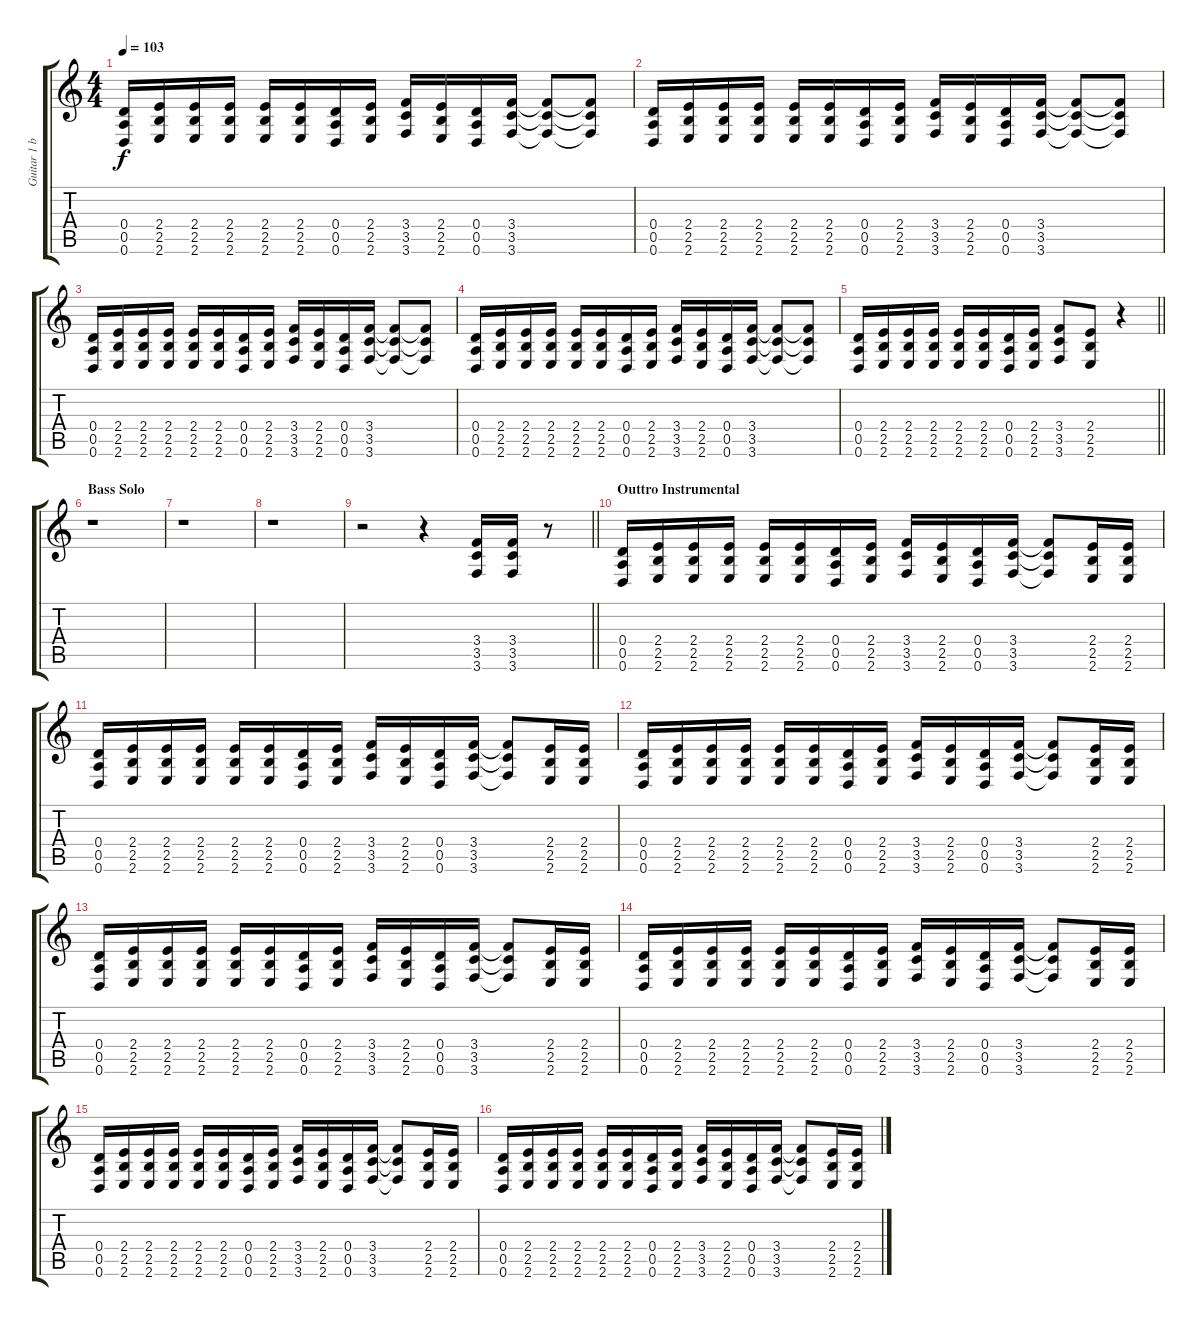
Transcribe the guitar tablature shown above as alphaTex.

\track ("Guitar 1 b" "Guitar 1 b") {instrument overdrivenguitar}
\staff {score tabs}
\tuning (E4 B3 G3 D3 A2 D2) {hide}
\ts (4 4)
\tempo 103
\clef g2
\ks c
(0.4 0.5 0.6).16{dy f} (2.4 2.5 2.6).16 (2.4 2.5 2.6).16 (2.4 2.5 2.6).16 (2.4 2.5 2.6).16 (2.4 2.5 2.6).16 (0.4 0.5 0.6).16 (2.4 2.5 2.6).16 (3.4 3.5 3.6).16 (2.4 2.5 2.6).16 (0.4 0.5 0.6).16 (3.4 3.5 3.6).16 (3.4{t} 3.5{t} 3.6{t}).8 (3.4{t} 3.5{t} 3.6{t}).8 |
(0.4 0.5 0.6).16 (2.4 2.5 2.6).16 (2.4 2.5 2.6).16 (2.4 2.5 2.6).16 (2.4 2.5 2.6).16 (2.4 2.5 2.6).16 (0.4 0.5 0.6).16 (2.4 2.5 2.6).16 (3.4 3.5 3.6).16 (2.4 2.5 2.6).16 (0.4 0.5 0.6).16 (3.4 3.5 3.6).16 (3.4{t} 3.5{t} 3.6{t}).8 (3.4{t} 3.5{t} 3.6{t}).8 |
(0.4 0.5 0.6).16 (2.4 2.5 2.6).16 (2.4 2.5 2.6).16 (2.4 2.5 2.6).16 (2.4 2.5 2.6).16 (2.4 2.5 2.6).16 (0.4 0.5 0.6).16 (2.4 2.5 2.6).16 (3.4 3.5 3.6).16 (2.4 2.5 2.6).16 (0.4 0.5 0.6).16 (3.4 3.5 3.6).16 (3.4{t} 3.5{t} 3.6{t}).8 (3.4{t} 3.5{t} 3.6{t}).8 |
(0.4 0.5 0.6).16 (2.4 2.5 2.6).16 (2.4 2.5 2.6).16 (2.4 2.5 2.6).16 (2.4 2.5 2.6).16 (2.4 2.5 2.6).16 (0.4 0.5 0.6).16 (2.4 2.5 2.6).16 (3.4 3.5 3.6).16 (2.4 2.5 2.6).16 (0.4 0.5 0.6).16 (3.4 3.5 3.6).16 (3.4{t} 3.5{t} 3.6{t}).8 (3.4{t} 3.5{t} 3.6{t}).8 |
\barLineRight lightlight
(0.4 0.5 0.6).16 (2.4 2.5 2.6).16 (2.4 2.5 2.6).16 (2.4 2.5 2.6).16 (2.4 2.5 2.6).16 (2.4 2.5 2.6).16 (0.4 0.5 0.6).16 (2.4 2.5 2.6).16 (3.4 3.5 3.6).8 (2.4 2.5 2.6).8 r.4 |
\section ("" "Bass Solo")
r.1 |
r.1 |
r.1 |
\barLineRight lightlight
r.2 r.4 (3.4 3.5 3.6).16 (3.4 3.5 3.6).16 r.8 |
\section ("" "Outtro Instrumental")
(0.4 0.5 0.6).16 (2.4 2.5 2.6).16 (2.4 2.5 2.6).16 (2.4 2.5 2.6).16 (2.4 2.5 2.6).16 (2.4 2.5 2.6).16 (0.4 0.5 0.6).16 (2.4 2.5 2.6).16 (3.4 3.5 3.6).16 (2.4 2.5 2.6).16 (0.4 0.5 0.6).16 (3.4 3.5 3.6).16 (3.4{t} 3.5{t} 3.6{t}).8 (2.4 2.5 2.6).16 (2.4 2.5 2.6).16 |
(0.4 0.5 0.6).16 (2.4 2.5 2.6).16 (2.4 2.5 2.6).16 (2.4 2.5 2.6).16 (2.4 2.5 2.6).16 (2.4 2.5 2.6).16 (0.4 0.5 0.6).16 (2.4 2.5 2.6).16 (3.4 3.5 3.6).16 (2.4 2.5 2.6).16 (0.4 0.5 0.6).16 (3.4 3.5 3.6).16 (3.4{t} 3.5{t} 3.6{t}).8 (2.4 2.5 2.6).16 (2.4 2.5 2.6).16 |
(0.4 0.5 0.6).16 (2.4 2.5 2.6).16 (2.4 2.5 2.6).16 (2.4 2.5 2.6).16 (2.4 2.5 2.6).16 (2.4 2.5 2.6).16 (0.4 0.5 0.6).16 (2.4 2.5 2.6).16 (3.4 3.5 3.6).16 (2.4 2.5 2.6).16 (0.4 0.5 0.6).16 (3.4 3.5 3.6).16 (3.4{t} 3.5{t} 3.6{t}).8 (2.4 2.5 2.6).16 (2.4 2.5 2.6).16 |
(0.4 0.5 0.6).16 (2.4 2.5 2.6).16 (2.4 2.5 2.6).16 (2.4 2.5 2.6).16 (2.4 2.5 2.6).16 (2.4 2.5 2.6).16 (0.4 0.5 0.6).16 (2.4 2.5 2.6).16 (3.4 3.5 3.6).16 (2.4 2.5 2.6).16 (0.4 0.5 0.6).16 (3.4 3.5 3.6).16 (3.4{t} 3.5{t} 3.6{t}).8 (2.4 2.5 2.6).16 (2.4 2.5 2.6).16 |
(0.4 0.5 0.6).16 (2.4 2.5 2.6).16 (2.4 2.5 2.6).16 (2.4 2.5 2.6).16 (2.4 2.5 2.6).16 (2.4 2.5 2.6).16 (0.4 0.5 0.6).16 (2.4 2.5 2.6).16 (3.4 3.5 3.6).16 (2.4 2.5 2.6).16 (0.4 0.5 0.6).16 (3.4 3.5 3.6).16 (3.4{t} 3.5{t} 3.6{t}).8 (2.4 2.5 2.6).16 (2.4 2.5 2.6).16 |
(0.4 0.5 0.6).16 (2.4 2.5 2.6).16 (2.4 2.5 2.6).16 (2.4 2.5 2.6).16 (2.4 2.5 2.6).16 (2.4 2.5 2.6).16 (0.4 0.5 0.6).16 (2.4 2.5 2.6).16 (3.4 3.5 3.6).16 (2.4 2.5 2.6).16 (0.4 0.5 0.6).16 (3.4 3.5 3.6).16 (3.4{t} 3.5{t} 3.6{t}).8 (2.4 2.5 2.6).16 (2.4 2.5 2.6).16 |
(0.4 0.5 0.6).16 (2.4 2.5 2.6).16 (2.4 2.5 2.6).16 (2.4 2.5 2.6).16 (2.4 2.5 2.6).16 (2.4 2.5 2.6).16 (0.4 0.5 0.6).16 (2.4 2.5 2.6).16 (3.4 3.5 3.6).16 (2.4 2.5 2.6).16 (0.4 0.5 0.6).16 (3.4 3.5 3.6).16 (3.4{t} 3.5{t} 3.6{t}).8 (2.4 2.5 2.6).16 (2.4 2.5 2.6).16
